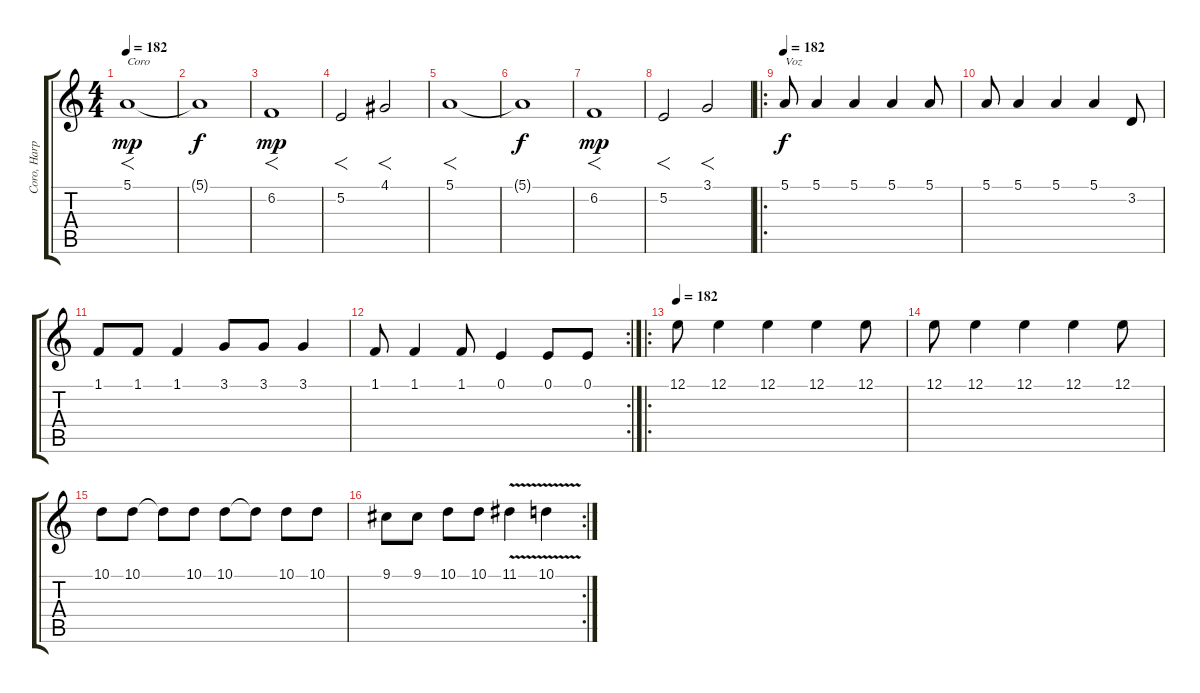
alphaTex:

\track ("Coro, Harpa y Voz" "Coro, Harp") {instrument violin}
\staff {score tabs}
\tuning (E4 B3 G3 D3 A2 E2) {hide}
\ts (4 4)
\tempo 182
\clef g2
\ks c
5.1.1{f txt "Coro" dy mp instrument choiraahs} |
5.1{t}.1{dy f} |
6.2.1{f dy mp} |
5.2.2{f} 4.1.2{f} |
5.1.1{f} |
5.1{t}.1{dy f} |
6.2.1{f dy mp} |
5.2.2{f} 3.1.2{f} |
\ro
\tempo 182
5.1.8{txt "Voz" dy f instrument violin} 5.1.4 5.1.4 5.1.4 5.1.8 |
5.1.8 5.1.4 5.1.4 5.1.4 3.2.8 |
1.1.8 1.1.8 1.1.4 3.1.8 3.1.8 3.1.4 |
\rc 2
1.1.8 1.1.4 1.1.8 0.1.4 0.1.8 0.1.8 |
\ro
\tempo 182
12.1.8 12.1.4 12.1.4 12.1.4 12.1.8 |
12.1.8 12.1.4 12.1.4 12.1.4 12.1.8 |
10.1.8 10.1.8 10.1{t}.8 10.1.8 10.1.8 10.1{t}.8 10.1.8 10.1.8 |
\rc 2
9.1.8 9.1.8 10.1.8 10.1.8 11.1{v}.4 10.1{v}.4
